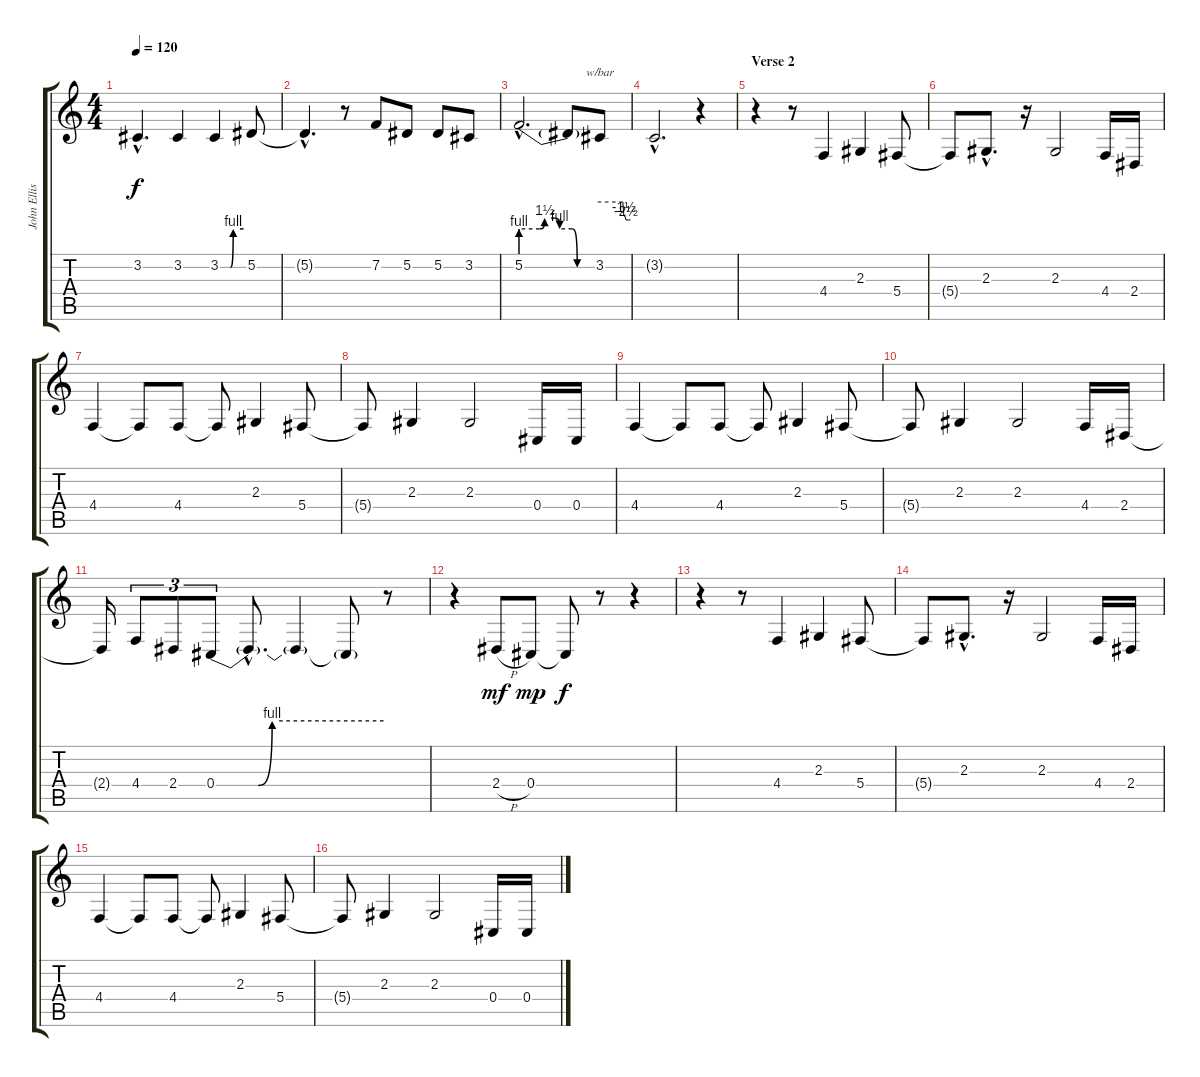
\track ("John Ellis - Vocals" "John Ellis") {instrument flute}
\staff {score tabs}
\tuning (Eb4 Bb3 Gb3 Db3 Ab2 Eb2) {hide}
\ts (4 4)
\tempo 120
\clef g2
\ks c
3.2{hac}.4{d dy f} 3.2.4 3.2{be (custom 0 0 26 0 33 4 60 4)}.4 5.2.8 |
5.2{hac t}.4{d} r.8 7.2.8 5.2.8 5.2.8 3.2.8 |
5.2{be (custom 0 4 15 4 19 6 27 6 31 4 41 4 45 0 60 0) hac}.2{d} 5.2{t}.8 3.2.8{tbe (custom default 0 0 45 0 47 -6 49 -6 51 -10 60 -10) volume 9} |
3.2{hac t}.2{d} r.4{volume 13} |
\section ("" "Verse 2")
r.4 r.8 4.4.4 2.3.4 5.4.8 |
5.4{t}.8 2.3{hac}.8{d} r.16 2.3.2 4.4.16 2.4.16 |
4.4.4 4.4{t}.8 4.4.8 4.4{t}.8 2.3.4 5.4.8 |
5.4{t}.8 2.3.4 2.3.2 0.4.16 0.4.16 |
4.4.4 4.4{t}.8 4.4.8 4.4{t}.8 2.3.4 5.4.8 |
5.4{t}.8 2.3.4 2.3.2 4.4.16 2.4.16 |
2.4{t}.16 4.4.8{tu (3 2)} 2.4.8{tu (3 2)} 0.4{be (custom 0 0 15 0 20 4 60 4)}.8{tu (3 2)} 0.4{hac t}.8{d} 0.4{t}.4 0.4{t}.8 r.8 |
r.4 2.4{h}.8{dy mf} 0.4.8{dy mp} 0.4{t}.8{dy f} r.8 r.4 |
r.4 r.8 4.4.4 2.3.4 5.4.8 |
5.4{t}.8 2.3{hac}.8{d} r.16 2.3.2 4.4.16 2.4.16 |
4.4.4 4.4{t}.8 4.4.8 4.4{t}.8 2.3.4 5.4.8 |
5.4{t}.8 2.3.4 2.3.2 0.4.16 0.4.16
